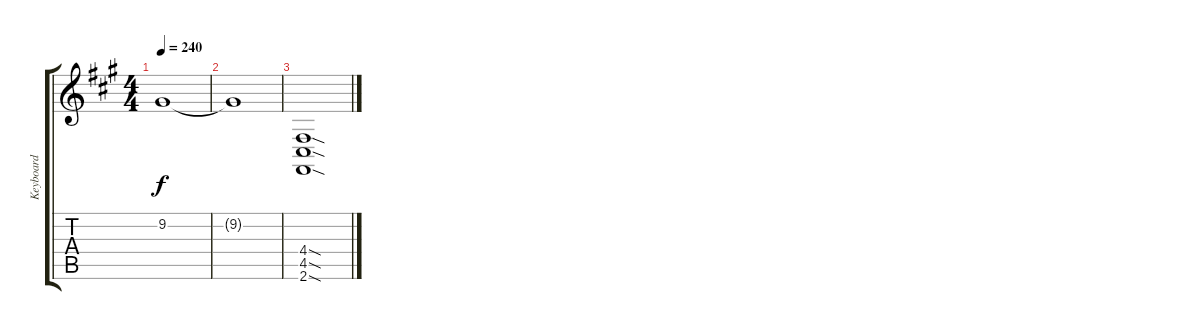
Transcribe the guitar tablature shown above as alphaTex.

\track ("Keyboard" "Keyboard") {instrument stringensemble1}
\staff {score tabs}
\tuning (E4 B3 G3 D3 A2 E2) {hide}
\ts (4 4)
\tempo 240
\clef g2
\ks a
9.2{t}.1{dy f} |
9.2{t}.1 |
(4.4{sod} 4.5{sod} 2.6{sod}).1
